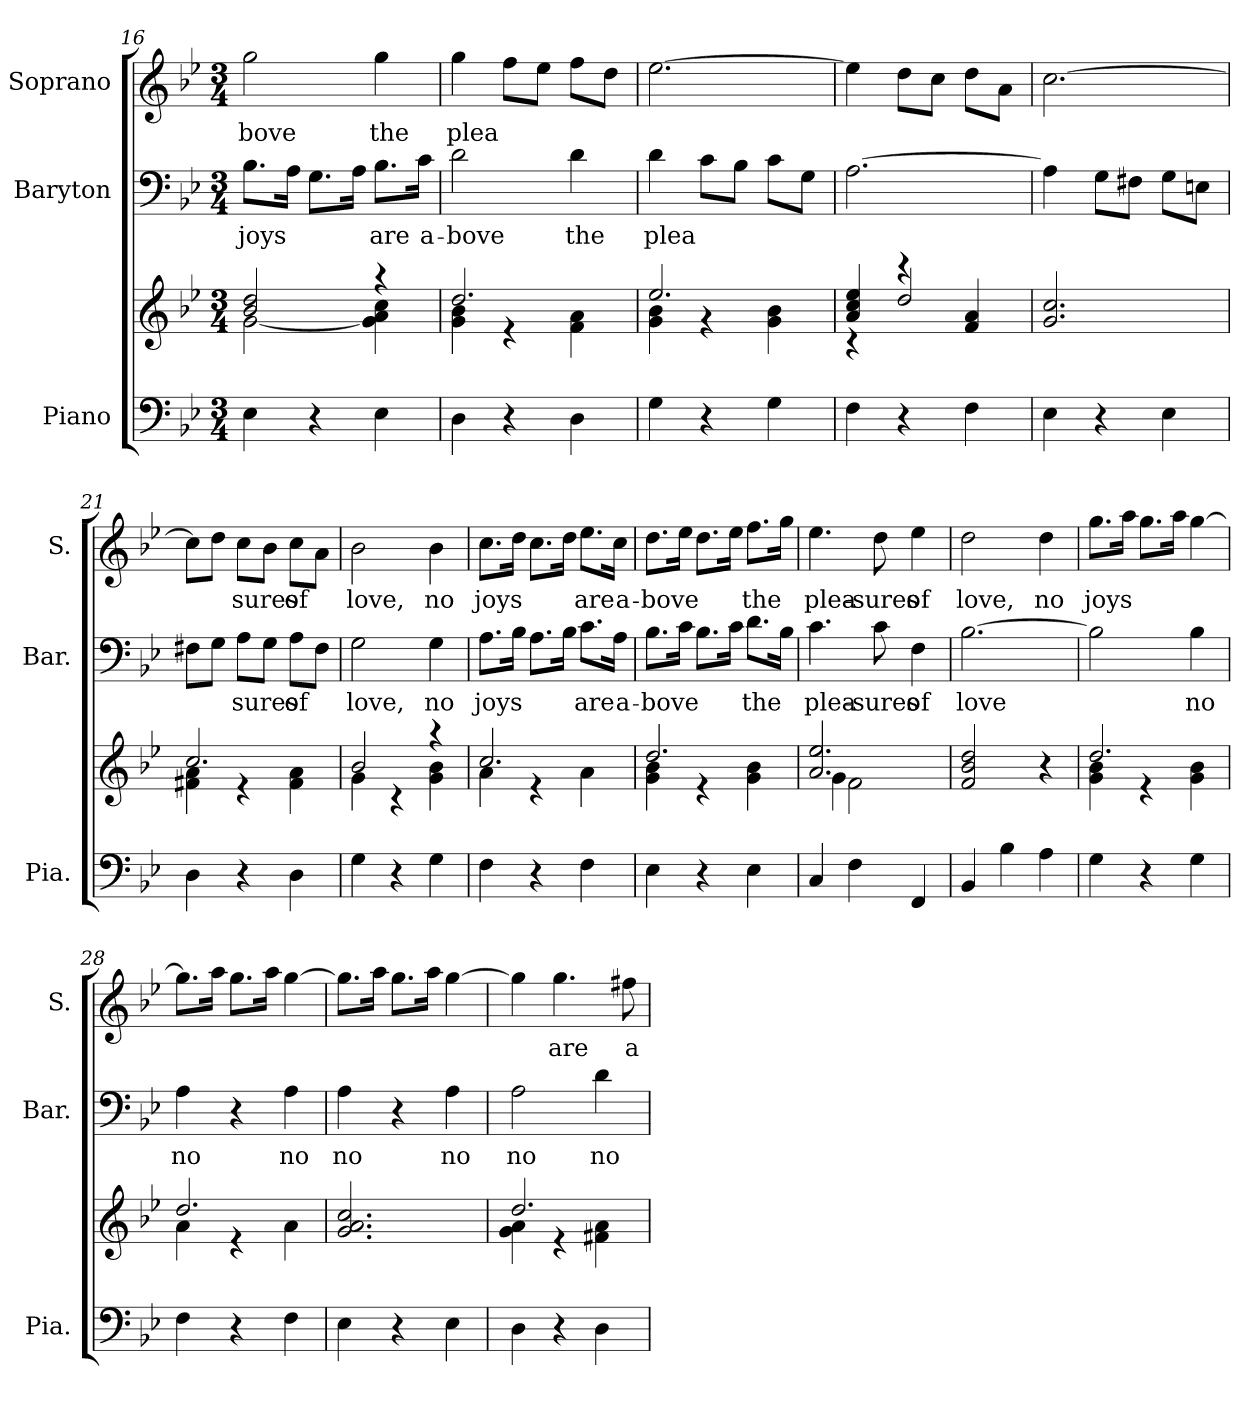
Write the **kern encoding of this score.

**kern	**kern	**kern	**text	**kern	**text
*part3	*part3	*part2	*part2	*part1	*part1
*staff4	*staff3	*staff2	*staff2	*staff1	*staff1
*I"Piano	*	*I"Baryton	*	*I"Soprano	*
*I'Pia.	*	*I'Bar.	*	*I'S.	*
*clefF4	*clefG2	*clefF4	*	*clefG2	*
*k[b-e-]	*k[b-e-]	*k[b-e-]	*	*k[b-e-]	*
*M3/4	*M3/4	*M3/4	*	*M3/4	*
=16	=16	=16	=16	=16	=16
*	*^	*	*	*	*
!	!	!	!	!LO:LY:b	!	!LO:LY:b
4E-\	2b-/ 2dd/	[2g\	8.B-\L	joys	2gg\	-bove
.	.	.	16A\Jk	.	.	.
4r	.	.	8.G\L	.	.	.
.	.	.	16A\Jk	.	.	.
!	!	!	!	!LO:LY:b	!	!LO:LY:b
4E-\	4r	4g\] 4a\ 4cc\	8.B-\L	are	4gg\	the
!	!	!	!	!LO:LY:b	!	!
.	.	.	16c\Jk	a-	.	.
=17	=17	=17	=17	=17	=17	=17
!	!	!	!	!LO:LY:b	!	!LO:LY:b
4D\	2.dd/	4g\ 4b-\	2d\	-bove	4gg\	-plea
4r	.	4r	.	.	8ff\L	.
.	.	.	.	.	8ee-\J	.
!	!	!	!	!LO:LY:b	!	!
4D\	.	4f\ 4a\	4d\	the	8ff\L	.
.	.	.	.	.	8dd\J	.
=18	=18	=18	=18	=18	=18	=18
!	!	!	!	!LO:LY:b	!	!
4G\	2.ee-/	4g\ 4b-\	4d\	-plea	[2.ee-\	.
4r	.	4r	8c\L	.	.	.
.	.	.	8B-\J	.	.	.
4G\	.	4g\ 4b-\	8c\L	.	.	.
.	.	.	8G\J	.	.	.
!!LO:PB:g=z
=19	=19	=19	=19	=19	=19	=19
4F\	4a/ 4cc/ 4ee-/	4r	[2.A\	.	4ee-\]	.
4r	4r	2dd/	.	.	8dd\L	.
.	.	.	.	.	8cc\J	.
4F\	4f/ 4a/	.	.	.	8dd\L	.
.	.	.	.	.	8a\J	.
*	*v	*v	*	*	*	*
=20	=20	=20	=20	=20	=20
4E-\	2.g/ 2.cc/	4A\]	.	[2.cc\	.
4r	.	8G\L	.	.	.
.	.	8F#X\J	.	.	.
4E-\	.	8G\L	.	.	.
.	.	8En\J	.	.	.
=21	=21	=21	=21	=21	=21
*	*^	*	*	*	*
4D\	2.cc/	4f#X\ 4a\	8F#X\L	.	8cc\L]	.
.	.	.	8G\J	.	8dd\J	.
!	!	!	!	!LO:LY:b	!	!LO:LY:b
4r	.	4r	8A\L	sures	8cc\L	-sures
.	.	.	8G\J	.	8b-\J	.
!	!	!	!	!LO:LY:b	!	!LO:LY:b
4D\	.	4f#\ 4a\	8A\L	of	8cc\L	of
.	.	.	8F#\J	.	8a\J	.
=22	=22	=22	=22	=22	=22	=22
!	!	!	!	!LO:LY:b	!	!LO:LY:b
4G\	2b-/	4g\	2G\	love,	2b-\	love,
4r	.	4r	.	.	.	.
!	!	!	!	!LO:LY:b	!	!LO:LY:b
4G\	4r	4g\ 4b-\	4G\	no	4b-\	no
=23	=23	=23	=23	=23	=23	=23
!	!	!	!	!LO:LY:b	!	!LO:LY:b
4F\	2.cc/	4a\	8.A\L	joys	8.cc\L	joys
.	.	.	16B-\Jk	.	16dd\Jk	.
4r	.	4r	8.A\L	.	8.cc\L	.
.	.	.	16B-\Jk	.	16dd\Jk	.
!	!	!	!	!LO:LY:b	!	!LO:LY:b
4F\	.	4a\	8.c\L	are	8.ee-\L	are
!	!	!	!	!LO:LY:b	!	!LO:LY:b
.	.	.	16A\Jk	a-	16cc\Jk	a-
=24	=24	=24	=24	=24	=24	=24
!	!	!	!	!LO:LY:b	!	!LO:LY:b
4E-\	2.dd/	4g\ 4b-\	8.B-\L	-bove	8.dd\L	-bove
.	.	.	16c\Jk	.	16ee-\Jk	.
4r	.	4r	8.B-\L	.	8.dd\L	.
.	.	.	16c\Jk	.	16ee-\Jk	.
!	!	!	!	!LO:LY:b	!	!LO:LY:b
4E-\	.	4g\ 4b-\	8.d\L	the	8.ff\L	the
.	.	.	16B-\Jk	.	16gg\Jk	.
!!LO:LB:g=z
=25	=25	=25	=25	=25	=25	=25
!	!	!	!	!LO:LY:b	!	!LO:LY:b
4C/	2.a/ 2.ee-/	4g\	4.c\	plea-	4.ee-\	plea-
4F\	.	2f\	.	.	.	.
!	!	!	!	!LO:LY:b	!	!LO:LY:b
.	.	.	8c\	-sures	8dd\	-sures
!	!	!	!	!LO:LY:b	!	!LO:LY:b
4FF/	.	.	4F\	of	4ee-\	of
*	*v	*v	*	*	*	*
=26	=26	=26	=26	=26	=26
!	!	!	!LO:LY:b	!	!LO:LY:b
4BB-/	2f/ 2b-/ 2dd/	[2.B-\	love	2dd\	love,
4B-\	.	.	.	.	.
!	!	!	!	!	!LO:LY:b
4A\	4r	.	.	4dd\	no
=27	=27	=27	=27	=27	=27
*	*^	*	*	*	*
!	!	!	!	!	!	!LO:LY:b
4G\	2.dd/	4g\ 4b-\	2B-\]	.	8.gg\L	joys
.	.	.	.	.	16aa\Jk	.
4r	.	4r	.	.	8.gg\L	.
.	.	.	.	.	16aa\Jk	.
!	!	!	!	!LO:LY:b	!	!
4G\	.	4g\ 4b-\	4B-\	no	[4gg\	.
=28	=28	=28	=28	=28	=28	=28
!	!	!	!	!LO:LY:b	!	!
4F\	2.dd/	4a\	4A\	no	8.gg\L]	.
.	.	.	.	.	16aa\Jk	.
4r	.	4r	4r	.	8.gg\L	.
.	.	.	.	.	16aa\Jk	.
!	!	!	!	!LO:LY:b	!	!
4F\	.	4a\	4A\	no	[4gg\	.
=29	=29	=29	=29	=29	=29	=29
!	!	!	!	!LO:LY:b	!	!
*	*v	*v	*	*	*	*
4E-\	2.g/ 2.a/ 2.cc/	4A\	no	8.gg\L]	.
.	.	.	.	16aa\Jk	.
4r	.	4r	.	8.gg\L	.
.	.	.	.	16aa\Jk	.
!	!	!	!LO:LY:b	!	!
4E-\	.	4A\	no	[4gg\	.
=30	=30	=30	=30	=30	=30
*	*^	*	*	*	*
!	!	!	!	!LO:LY:b	!	!
4D\	2.dd/	4g\ 4a\	2A\	no	4gg\]	.
!	!	!	!	!	!	!LO:LY:b
4r	.	4r	.	.	4.gg\	are
!	!	!	!	!LO:LY:b	!	!
4D\	.	4f#X\ 4a\	4d\	no	.	.
!	!	!	!	!	!	!LO:LY:b
.	.	.	.	.	8ff#X\	a-
*	*v	*v	*	*	*	*
=	=	=	=	=	=
*-	*-	*-	*-	*-	*-
